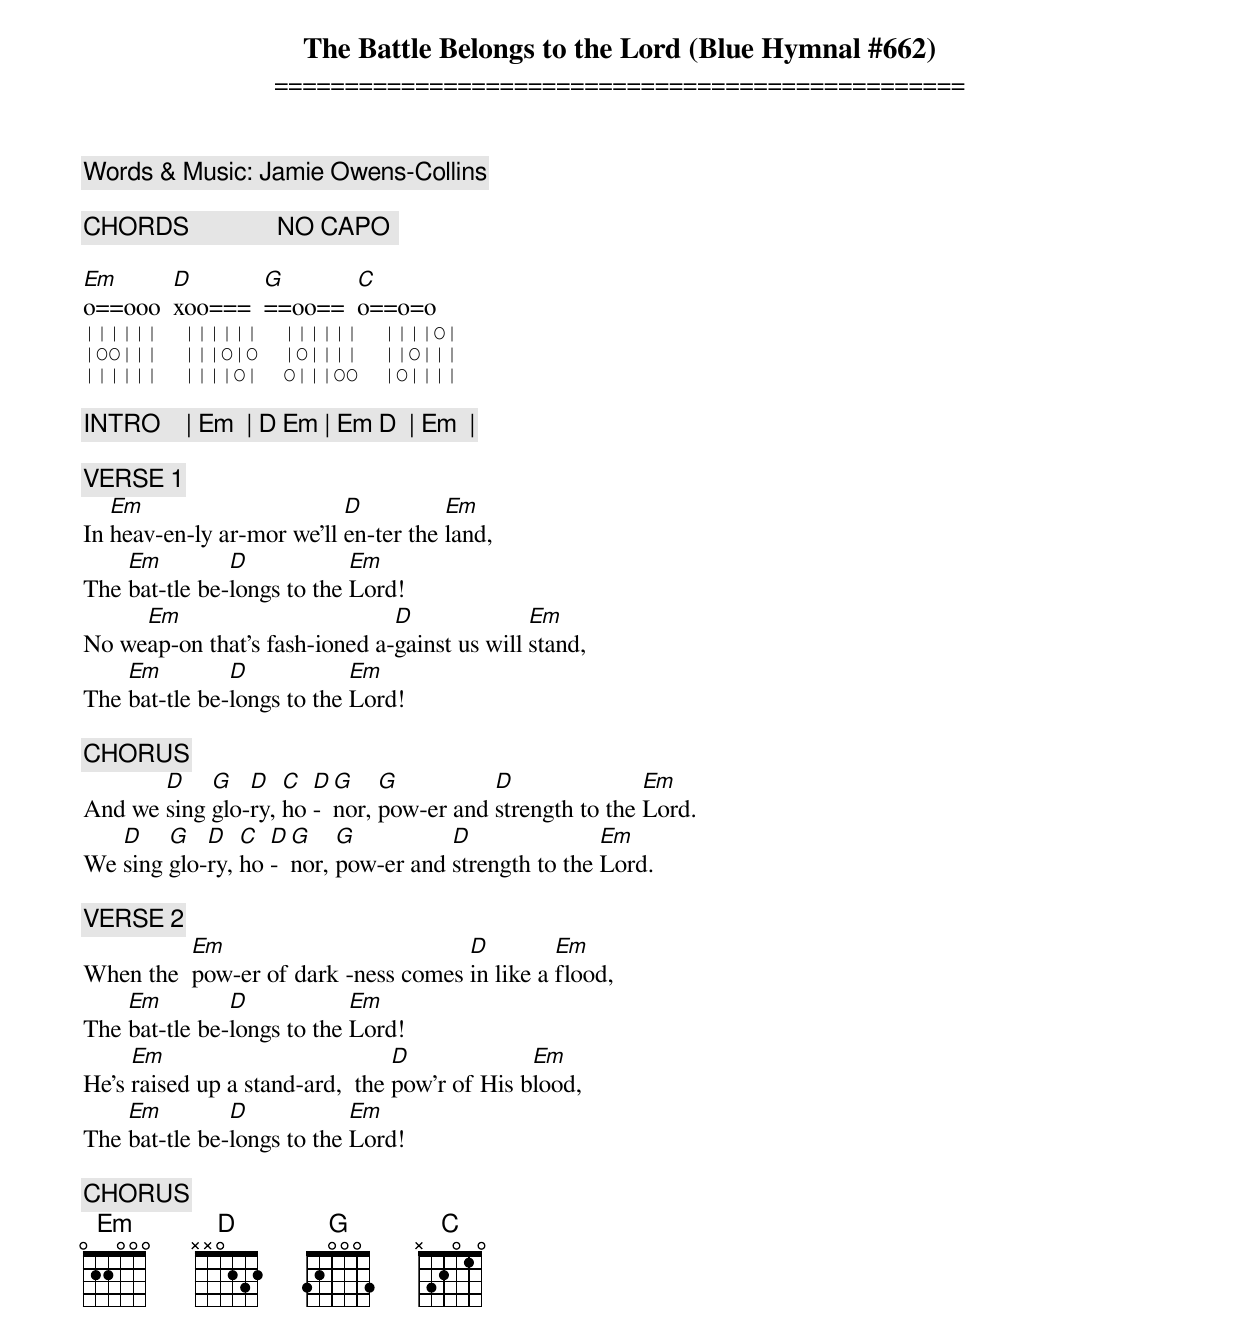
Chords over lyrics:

The Battle Belongs to the Lord (Blue Hymnal #662)
=================================================

Words & Music: Jamie Owens-Collins

[ CHORDS ]            [ NO CAPO ]

Em      D       G       C
o==ooo  xoo===  ==oo==  o==o=o
||||||  ||||||  ||||||  ||||O|
|OO|||  |||O|O  |O||||  ||O|||
||||||  ||||O|  O|||OO  |O||||

[ INTRO ]   | Em  | D Em | Em D  | Em  |

[ VERSE 1 ]
   Em                      D          Em
In heav-en-ly ar-mor we'll en-ter the land,
    Em         D            Em
The bat-tle be-longs to the Lord!
     Em                        D              Em
No weap-on that's fash-ioned a-gainst us will stand,
    Em         D            Em
The bat-tle be-longs to the Lord!

[ CHORUS ]
       D    G   D   C  D G    G          D               Em
And we sing glo-ry, ho - nor, pow-er and strength to the Lord.
   D    G   D   C  D G    G          D               Em
We sing glo-ry, ho - nor, pow-er and strength to the Lord.

[ VERSE 2 ]
          Em                         D         Em
When the  pow-er of dark -ness comes in like a flood,
    Em         D            Em
The bat-tle be-longs to the Lord!
     Em                          D             Em
He's raised up a stand-ard,  the pow'r of His blood,
    Em         D            Em
The bat-tle be-longs to the Lord!

[ CHORUS ]
